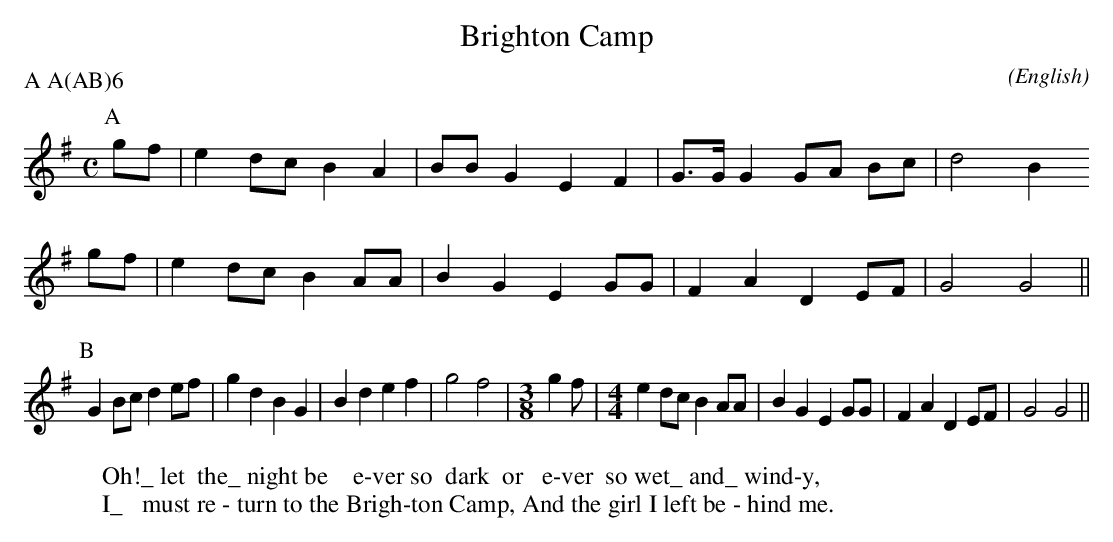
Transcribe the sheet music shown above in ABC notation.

X:1
T:Brighton Camp
M:C
C:
O:English
P:A A(AB)6
K:G
L:1/8
P:A
gf | e2   dc   B2    A2  | BB    G2  E2    F2 | G>G    G2 GA   Bc | d4 B2
W:Oh!_ let  the_ night be    e-ver so  dark  or   e-ver  so wet_ and_ wind-y,
gf | e2   dc   B2    AA  | B2    G2  E2    GG | F2     A2 D2   EF | G4 G4 ||
W:I_   must re - turn to the Brigh-ton Camp, And the girl I left be - hind me.
P:B
G2   Bc   d2    ef  | g2    d2  B2    G2 | B2     d2 e2   f2 | g4 f4 |\
M:3/8
L:1/8
g2 f |\
M:4/4
L:1/8
e2   dc   B2    AA  | B2    G2  E2    GG | F2     A2 D2   EF | G4 G4 ||
